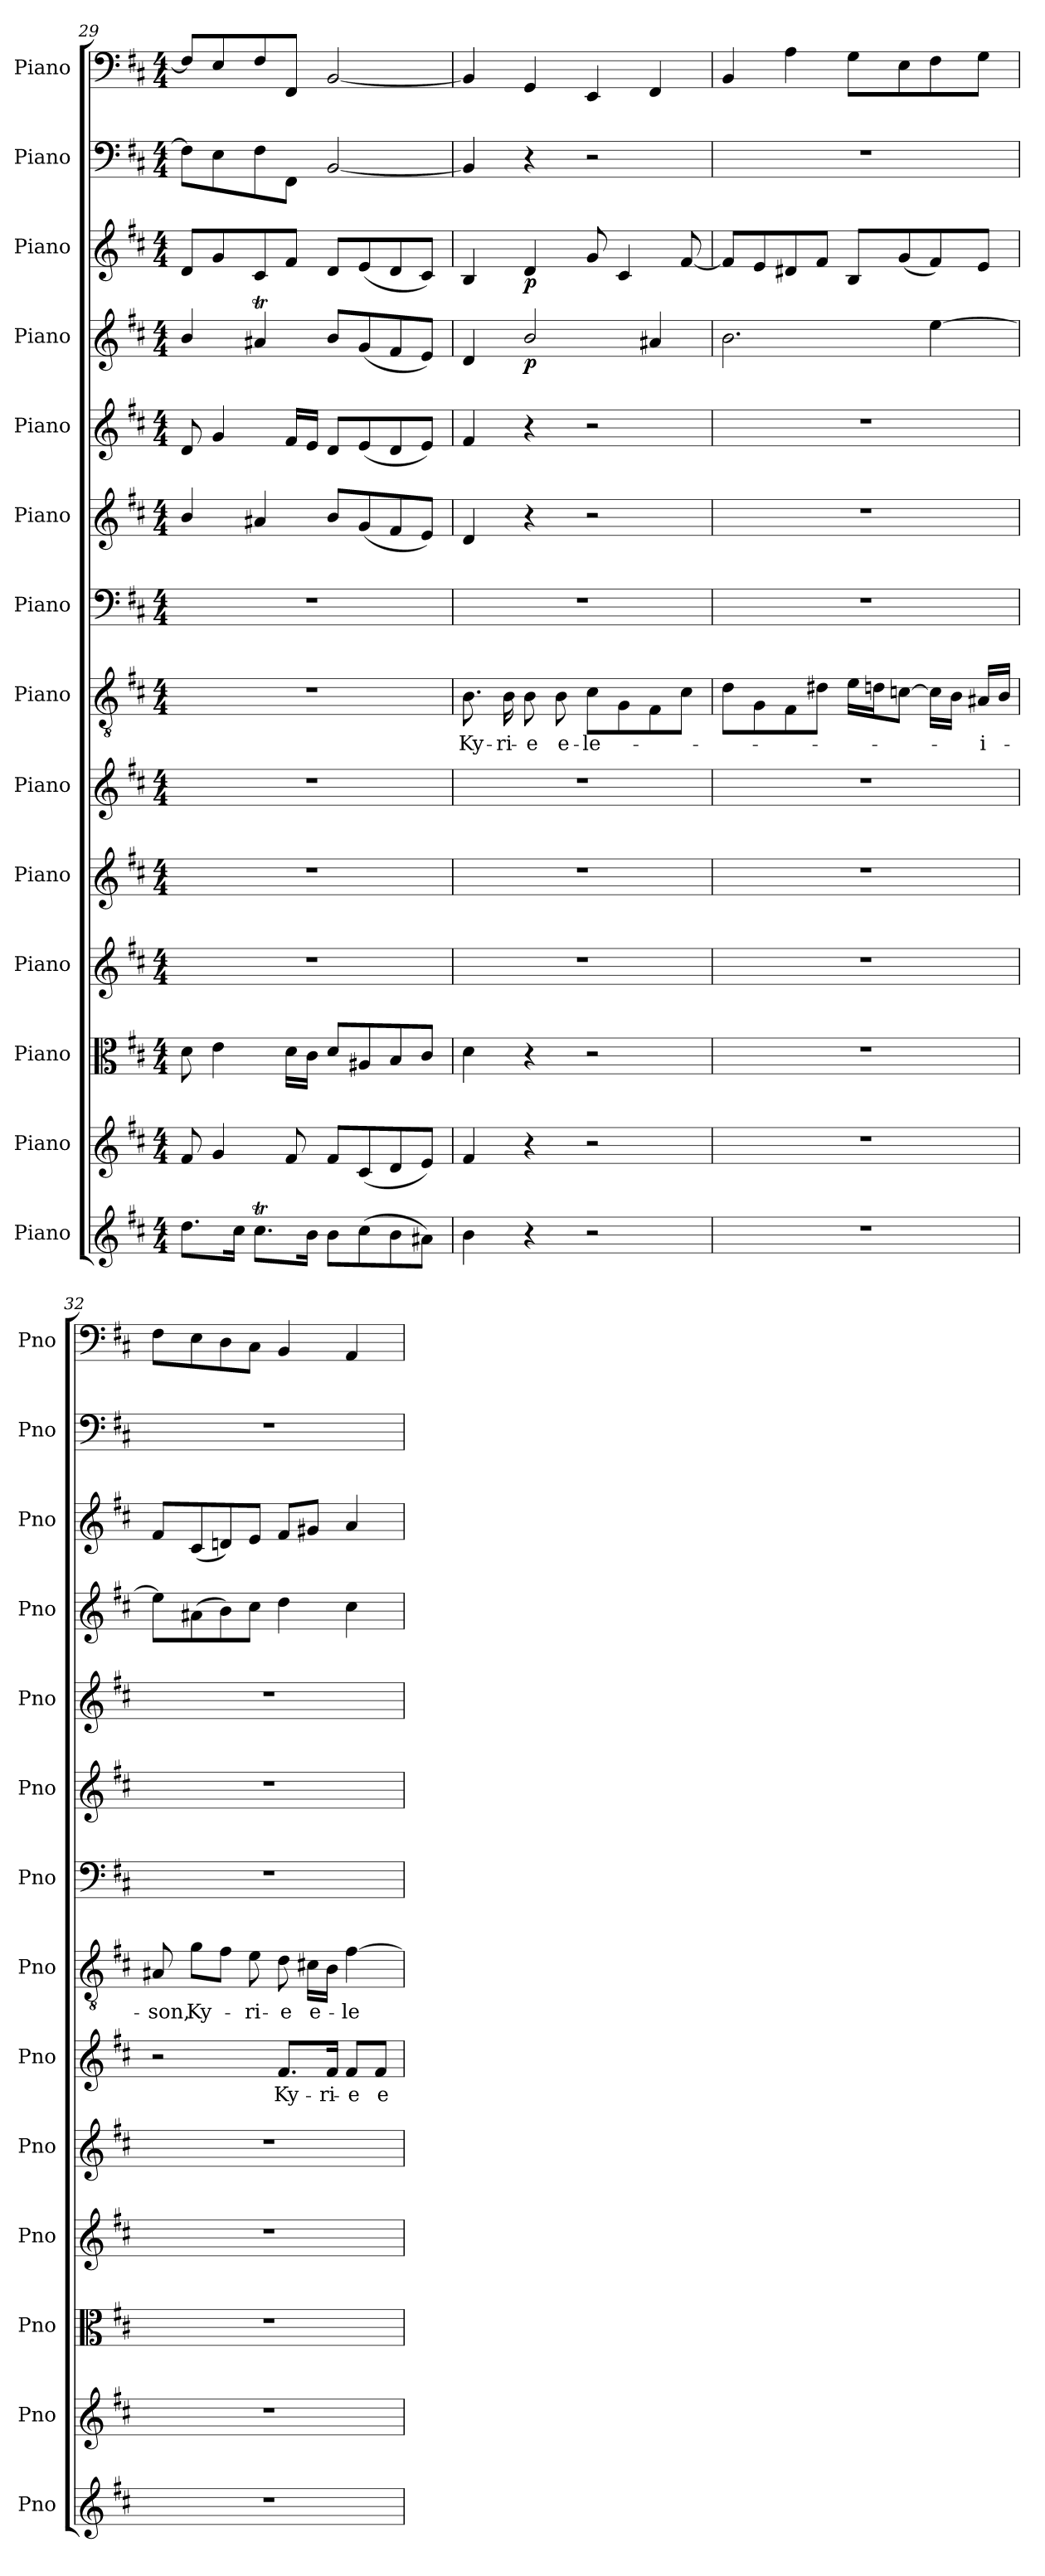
**kern	**kern	**kern	**kern	**kern	**kern	**text	**kern	**text	**kern	**kern	**kern	**kern	**dynam	**kern	**dynam	**kern	**kern
*part14	*part13	*part12	*part11	*part10	*part9	*part9	*part8	*part8	*part7	*part6	*part5	*part4	*part4	*part3	*part3	*part2	*part1
*staff14	*staff13	*staff12	*staff11	*staff10	*staff9	*staff9	*staff8	*staff8	*staff7	*staff6	*staff5	*staff4	*staff4	*staff3	*staff3	*staff2	*staff1
*I"Piano	*I"Piano	*I"Piano	*I"Piano	*I"Piano	*I"Piano	*	*I"Piano	*	*I"Piano	*I"Piano	*I"Piano	*I"Piano	*	*I"Piano	*	*I"Piano	*I"Piano
*I'Pno	*I'Pno	*I'Pno	*I'Pno	*I'Pno	*I'Pno	*	*I'Pno	*	*I'Pno	*I'Pno	*I'Pno	*I'Pno	*	*I'Pno	*	*I'Pno	*I'Pno
*clefG2	*clefG2	*clefC3	*clefG2	*clefG2	*clefG2	*	*clefGv2	*	*clefF4	*clefG2	*clefG2	*clefG2	*	*clefG2	*	*clefF4	*clefF4
*k[f#c#]	*k[f#c#]	*k[f#c#]	*k[f#c#]	*k[f#c#]	*k[f#c#]	*	*k[f#c#]	*	*k[f#c#]	*k[f#c#]	*k[f#c#]	*k[f#c#]	*	*k[f#c#]	*	*k[f#c#]	*k[f#c#]
*b:	*b:	*b:	*b:	*b:	*b:	*	*b:	*	*b:	*b:	*b:	*b:	*	*b:	*	*b:	*b:
*M4/4	*M4/4	*M4/4	*M4/4	*M4/4	*M4/4	*	*M4/4	*	*M4/4	*M4/4	*M4/4	*M4/4	*	*M4/4	*	*M4/4	*M4/4
=29	=29	=29	=29	=29	=29	=29	=29	=29	=29	=29	=29	=29	=29	=29	=29	=29	=29
8.dd\L	8f#/	8d\	1r	1r	1r	.	1r	.	1r	4b/	8d/	4b/	.	8d/L	.	8F#\L]	8F#/L]
.	4g/	4e\	.	.	.	.	.	.	.	.	4g/	.	.	8g/	.	8E\	8E/
16cc#\Jk	.	.	.	.	.	.	.	.	.	.	.	.	.	.	.	.	.
8.cc#t\L	.	.	.	.	.	.	.	.	.	4a#X/	.	4a#Xt/	.	8c#/	.	8F#\	8F#/
.	8f#/	16d\LL	.	.	.	.	.	.	.	.	16f#/LL	.	.	8f#/J	.	8FF#\J	8FF#/J
16b\Jk	.	16c#\JJ	.	.	.	.	.	.	.	.	16e/JJ	.	.	.	.	.	.
8b\L	8f#/L	8d/L	.	.	.	.	.	.	.	8b/L	8d/L	8b/L	.	8d/L	.	[2BB/	[2BB/
(>8cc#\	(<8c#/	8A#X/	.	.	.	.	.	.	.	(<8g/	(<8e/	(<8g/	.	(<8e/	.	.	.
8b\	8d/	8B/	.	.	.	.	.	.	.	8f#/	8d/	8f#/	.	8d/	.	.	.
8a#X\J)	8e/J)	8c#/J	.	.	.	.	.	.	.	8e/J)	8e/J)	8e/J)	.	8c#/J)	.	.	.
=30	=30	=30	=30	=30	=30	=30	=30	=30	=30	=30	=30	=30	=30	=30	=30	=30	=30
4b\	4f#/	4d\	1r	1r	1r	.	8.B\	Ky-	1r	4d/	4f#/	4d/	.	4B/	.	4BB/]	4BB/]
.	.	.	.	.	.	.	16B\	-ri-	.	.	.	.	.	.	.	.	.
!	!	!	!	!	!	!	!	!	!	!	!	!	!LO:DY:b	!	!LO:DY:b	!	!
4r	4r	4r	.	.	.	.	8B\	-e	.	4r	4r	2b/	p	4d/	p	4r	4GG/
.	.	.	.	.	.	.	8B\	e-	.	.	.	.	.	.	.	.	.
2r	2r	2r	.	.	.	.	8c#\L	-le-	.	2r	2r	.	.	8g/	.	2r	4EE/
.	.	.	.	.	.	.	8G\	.	.	.	.	.	.	4c#/	.	.	.
.	.	.	.	.	.	.	8F#\	.	.	.	.	4a#X/	.	.	.	.	4FF#/
.	.	.	.	.	.	.	8c#\J	.	.	.	.	.	.	[8f#/	.	.	.
=31	=31	=31	=31	=31	=31	=31	=31	=31	=31	=31	=31	=31	=31	=31	=31	=31	=31
1r	1r	1r	1r	1r	1r	.	8d\L	.	1r	1r	1r	2.b\	.	8f#/L]	.	1r	4BB/
.	.	.	.	.	.	.	8G\	.	.	.	.	.	.	8e/	.	.	.
.	.	.	.	.	.	.	8F#\	.	.	.	.	.	.	8d#X/	.	.	4A\
.	.	.	.	.	.	.	8d#X\J	.	.	.	.	.	.	8f#/J	.	.	.
.	.	.	.	.	.	.	16e\LL	.	.	.	.	.	.	8B/L	.	.	8G\L
.	.	.	.	.	.	.	16dn\J	.	.	.	.	.	.	.	.	.	.
.	.	.	.	.	.	.	[8cn\J	.	.	.	.	.	.	(<8g/	.	.	8E\
.	.	.	.	.	.	.	16c\LL]	.	.	.	.	[4ee\	.	8f#/)	.	.	8F#\
.	.	.	.	.	.	.	16B\JJ	.	.	.	.	.	.	.	.	.	.
.	.	.	.	.	.	.	16A#X/LL	-i-	.	.	.	.	.	8e/J	.	.	8G\J
.	.	.	.	.	.	.	16B/JJ	.	.	.	.	.	.	.	.	.	.
=32	=32	=32	=32	=32	=32	=32	=32	=32	=32	=32	=32	=32	=32	=32	=32	=32	=32
1r	1r	1r	1r	1r	2r	.	8A#X/	-son,	1r	1r	1r	8ee\L]	.	8f#/L	.	1r	8F#\L
.	.	.	.	.	.	.	8g\L	Ky-	.	.	.	(>8a#X\	.	(<8c#/	.	.	8E\
.	.	.	.	.	.	.	8f#\J	.	.	.	.	8b\)	.	8dn/)	.	.	8D\
.	.	.	.	.	.	.	8e\	-ri-	.	.	.	8cc#\J	.	8e/J	.	.	8C#\J
.	.	.	.	.	8.f#/L	Ky-	8d\	-e	.	.	.	4dd\	.	8f#/L	.	.	4BB/
.	.	.	.	.	.	.	16c#X\LL	e-	.	.	.	.	.	8g#X/J	.	.	.
.	.	.	.	.	16f#/Jk	-ri-	16B\JJ	.	.	.	.	.	.	.	.	.	.
.	.	.	.	.	8f#/L	-e	[4f#\	-le-	.	.	.	4cc#\	.	4a/	.	.	4AA/
.	.	.	.	.	8f#/J	e-	.	.	.	.	.	.	.	.	.	.	.
=	=	=	=	=	=	=	=	=	=	=	=	=	=	=	=	=	=
*-	*-	*-	*-	*-	*-	*-	*-	*-	*-	*-	*-	*-	*-	*-	*-	*-	*-
